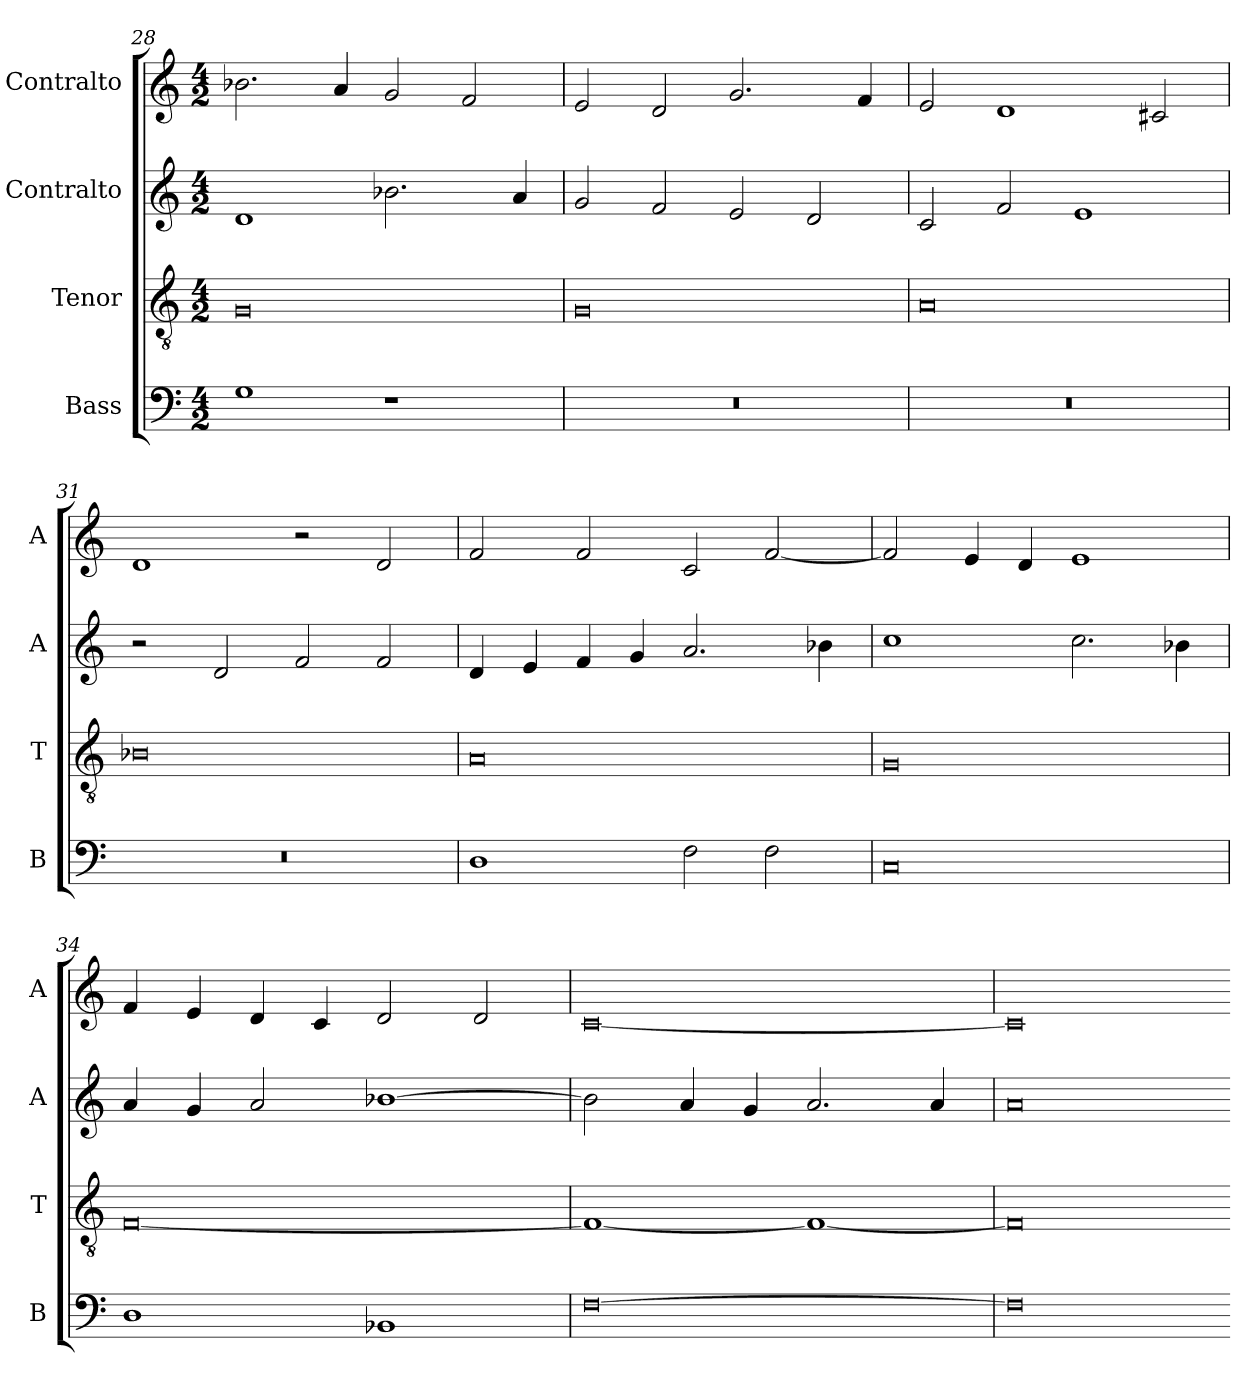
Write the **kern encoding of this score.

**kern	**kern	**kern	**kern
*part4	*part3	*part2	*part1
*staff4	*staff3	*staff2	*staff1
*I"Bass	*I"Tenor	*I"Contralto	*I"Contralto
*I'B	*I'T	*I'A	*I'A
*clefF4	*clefGv2	*clefG2	*clefG2
*k[]	*k[]	*k[]	*k[]
*M4/2	*M4/2	*M4/2	*M4/2
=28	=28	=28	=28
1G	0G	1d	2.b-X
.	.	.	4a
1r	.	2.b-X	2g
.	.	.	2f
.	.	4a	.
=29	=29	=29	=29
0r	0G	2g	2e
.	.	2f	2d
.	.	2e	2.g
.	.	2d	.
.	.	.	4f
=30	=30	=30	=30
0r	0A	2c	2e
.	.	2f	1d
.	.	1e	.
.	.	.	2c#X
=31	=31	=31	=31
0r	0B-X	2r	1d
.	.	2d	.
.	.	2f	2r
.	.	2f	2d
=32	=32	=32	=32
1D	0A	4d	2f
.	.	4e	.
.	.	4f	2f
.	.	4g	.
2F	.	2.a	2c
2F	.	.	[2f
.	.	4b-X	.
=33	=33	=33	=33
0C	0G	1cc	2f]
.	.	.	4e
.	.	.	4d
.	.	2.cc	1e
.	.	4b-X	.
=34	=34	=34	=34
1D	[0F	4a	4f
.	.	4g	4e
.	.	2a	4d
.	.	.	4c
1BB-X	.	[1b-X	2d
.	.	.	2d
=35	=35	=35	=35
[0F	1F_	2b-]	[0c
.	.	4a	.
.	.	4g	.
.	1F_	2.a	.
.	.	4a	.
=36	=36	=36	=36
0F]	0F]	0a	0c]
=-	=-	=-	=-
*-	*-	*-	*-
